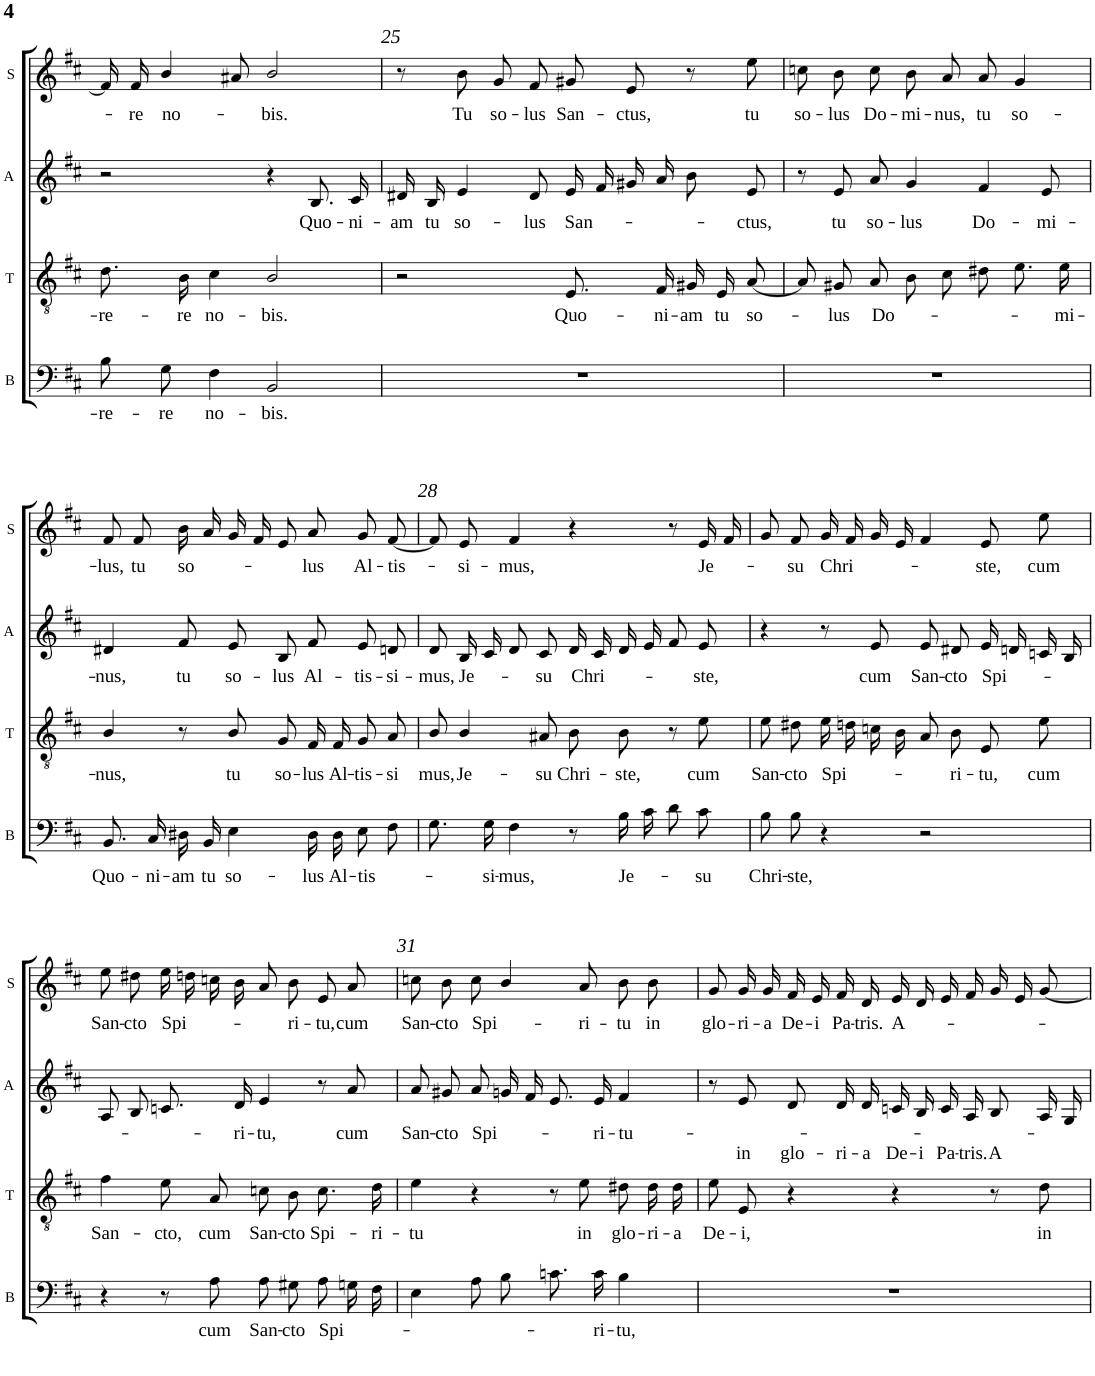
**kern	**text	**kern	**text	**kern	**text	**text	**kern	**text
*part4	*part4	*part3	*part3	*part2	*part2	*part2	*part1	*part1
*staff4	*staff4	*staff3	*staff3	*staff2	*staff2	*staff2	*staff1	*staff1
*I"Bass	*	*I"Tenor	*	*I"Alto	*	*	*I"Soprano	*
*I'B	*	*I'T	*	*I'A	*	*	*I'S	*
!!LO:PB:g=z
*clefF4	*	*clefGv2	*	*clefG2	*	*	*clefG2	*
*k[f#c#]	*	*k[f#c#]	*	*k[f#c#]	*	*	*k[f#c#]	*
*M4/4	*	*M4/4	*	*M4/4	*	*	*M4/4	*
=24	=24	=24	=24	=24	=24	=24	=24	=24
!	!LO:LY:b	!	!LO:LY:b	!	!	!	!	!
8B\L	-re-	8.d\L	-re-	2r	.	.	16f#/LL]	.
!	!	!	!	!	!	!	!	!LO:LY:b
.	.	.	.	.	.	.	16f#/JJ	-re
!	!LO:LY:b	!	!	!	!	!	!	!LO:LY:b
8G\J	-re	.	.	.	.	.	4b/	no-
!	!	!	!LO:LY:b	!	!	!	!	!
.	.	16B\Jk	-re	.	.	.	.	.
!	!LO:LY:b	!	!LO:LY:b	!	!	!	!	!
4F#\	no-	4c#\	no-	.	.	.	.	.
.	.	.	.	.	.	.	8a#X/	.
!	!LO:LY:b	!	!LO:LY:b	!	!	!	!	!LO:LY:b
2BB/	-bis.	2B/	-bis.	4r	.	.	2b/	-bis.
!	!	!	!	!	!LO:LY:b	!	!	!
.	.	.	.	8.B/L	Quo-	.	.	.
!	!	!	!	!	!LO:LY:b	!	!	!
.	.	.	.	16c#/Jk	-ni-	.	.	.
=25	=25	=25	=25	=25	=25	=25	=25	=25
!	!	!	!	!	!LO:LY:b	!	!	!
1r	.	2r	.	16d#X/LL	-am	.	8r	.
!	!	!	!	!	!LO:LY:b	!	!	!
.	.	.	.	16B/JJ	tu	.	.	.
!	!	!	!	!	!LO:LY:b	!	!	!LO:LY:b
.	.	.	.	4e/	so-	.	8b\	Tu
!	!	!	!	!	!	!	!	!LO:LY:b
.	.	.	.	.	.	.	8g/L	so-
!	!	!	!	!	!LO:LY:b	!	!	!LO:LY:b
.	.	.	.	8d#/	-lus	.	8f#/J	-lus
!	!	!	!LO:LY:b	!	!LO:LY:b	!	!	!LO:LY:b
.	.	8.E/L	Quo-	16e/LL	San-	.	8g#X/L	San-
.	.	.	.	16f#/J	.	.	.	.
!	!	!	!	!	!	!	!	!LO:LY:b
.	.	.	.	16g#X/L	.	.	8e/J	-ctus,
!	!	!	!LO:LY:b	!	!	!	!	!
.	.	16F#/Jk	-ni-	16a/JJ	.	.	.	.
!	!	!	!LO:LY:b	!	!	!	!	!
.	.	16G#X/LL	-am	8b/L	.	.	8r	.
!	!	!	!LO:LY:b	!	!	!	!	!
.	.	16E/J	tu	.	.	.	.	.
!	!	!	!LO:LY:b	!	!LO:LY:b	!	!	!LO:LY:b
.	.	[<8A/J	so-	8e/J	-ctus,	.	8ee\	tu
=26	=26	=26	=26	=26	=26	=26	=26	=26
!	!	!	!	!	!	!	!	!LO:LY:b
1r	.	8A/L]	.	8r	.	.	8ccn\L	so-
!	!	!	!LO:LY:b	!	!LO:LY:b	!	!	!LO:LY:b
.	.	8G#X/J	-lus	8e/	tu	.	8b\J	-lus
!	!	!	!LO:LY:b	!	!LO:LY:b	!	!	!LO:LY:b
.	.	8A/L	Do-	8a/	so-	.	8cc\L	Do-
!	!	!	!	!	!LO:LY:b	!	!	!LO:LY:b
.	.	8B/J	.	4g/	-lus	.	8b\J	-mi-
!	!	!	!	!	!	!	!	!LO:LY:b
.	.	8c#\L	.	.	.	.	8a/L	-nus,
!	!	!	!	!	!LO:LY:b	!	!	!LO:LY:b
.	.	8d#X\J	.	4f#/	Do-	.	8a/J	tu
!	!	!	!	!	!	!	!	!LO:LY:b
.	.	8.e\L	.	.	.	.	4g/	so-
!	!	!	!	!	!LO:LY:b	!	!	!
.	.	.	.	8e/	-mi-	.	.	.
!	!	!	!LO:LY:b	!	!	!	!	!
.	.	16e\Jk	-mi-	.	.	.	.	.
!!LO:LB:g=z
=27	=27	=27	=27	=27	=27	=27	=27	=27
!	!LO:LY:b	!	!LO:LY:b	!	!LO:LY:b	!	!	!LO:LY:b
8.BB/L	Quo-	4B/	-nus,	4d#X/	-nus,	.	8f#/L	-lus,
!	!	!	!	!	!	!	!	!LO:LY:b
.	.	.	.	.	.	.	8f#/J	tu
!	!LO:LY:b	!	!	!	!	!	!	!
16C#/Jk	-ni-	.	.	.	.	.	.	.
!	!LO:LY:b	!	!	!	!LO:LY:b	!	!	!LO:LY:b
16D#X/LL	-am	8r	.	8f#/L	tu	.	16b/LL	so-
!	!LO:LY:b	!	!	!	!	!	!	!
16BB/JJ	tu	.	.	.	.	.	16a/J	.
!	!LO:LY:b	!	!LO:LY:b	!	!LO:LY:b	!	!	!
4E\	so-	8B/	tu	8e/J	so-	.	16g/L	.
.	.	.	.	.	.	.	16f#/JJ	.
!	!	!	!LO:LY:b	!	!LO:LY:b	!	!	!
.	.	8G/L	so-	8B/L	-lus	.	8e/L	.
!	!LO:LY:b	!	!LO:LY:b	!	!LO:LY:b	!	!	!LO:LY:b
16D#\LL	-lus	16F#/L	-lus	8f#/J	Al-	.	8a/J	-lus
!	!LO:LY:b	!	!LO:LY:b	!	!	!	!	!
16D#\JJ	Al-	16F#/JJ	Al-	.	.	.	.	.
!	!LO:LY:b	!	!LO:LY:b	!	!LO:LY:b	!	!	!LO:LY:b
8E\L	-tis-	8G/L	-tis-	8e/L	-tis-	.	8g/L	Al-
!	!	!	!LO:LY:b	!	!LO:LY:b	!	!	!LO:LY:b
8F#\J	.	8A/J	-si	8dn/J	-si-	.	[<8f#/J	-tis-
=28	=28	=28	=28	=28	=28	=28	=28	=28
!	!	!	!LO:LY:b	!	!LO:LY:b	!	!	!
8.G\L	.	8B/	mus,	8d/L	-mus,	.	8f#/L]	.
!	!	!	!LO:LY:b	!	!LO:LY:b	!	!	!LO:LY:b
.	.	4B/	Je-	16B/L	Je-	.	8e/J	-si-
!	!LO:LY:b	!	!	!	!	!	!	!
16G\Jk	-si-	.	.	16c#/JJ	.	.	.	.
!	!LO:LY:b	!	!	!	!	!	!	!LO:LY:b
4F#\	-mus,	.	.	8d/L	.	.	4f#/	-mus,
!	!	!	!LO:LY:b	!	!LO:LY:b	!	!	!
.	.	8A#X/	-su	8c#/J	-su	.	.	.
!	!	!	!LO:LY:b	!	!LO:LY:b	!	!	!
8r	.	8B\L	Chri-	16d/LL	Chri-	.	4r	.
.	.	.	.	16c#/J	.	.	.	.
!	!LO:LY:b	!	!LO:LY:b	!	!	!	!	!
16B\LL	Je-	8B\J	-ste,	16d/L	.	.	.	.
16c#\JJ	.	.	.	16e/JJ	.	.	.	.
8d\L	.	8r	.	8f#/L	.	.	8r	.
!	!LO:LY:b	!	!LO:LY:b	!	!LO:LY:b	!	!	!LO:LY:b
8c#\J	-su	8e\	cum	8e/J	-ste,	.	16e/LL	Je-
.	.	.	.	.	.	.	16f#/JJ	.
=29	=29	=29	=29	=29	=29	=29	=29	=29
!	!LO:LY:b	!	!LO:LY:b	!	!	!	!	!
8B\L	Chri-	8e\L	San-	4r	.	.	8g/L	.
!	!LO:LY:b	!	!LO:LY:b	!	!	!	!	!LO:LY:b
8B\J	-ste,	8d#X\J	-cto	.	.	.	8f#/J	-su
!	!	!	!LO:LY:b	!	!	!	!	!LO:LY:b
4r	.	16e\LL	Spi-	8r	.	.	16g/LL	Chri-
.	.	16dn\J	.	.	.	.	16f#/J	.
!	!	!	!	!	!LO:LY:b	!	!	!
.	.	16cn\L	.	8e/	cum	.	16g/L	.
.	.	16B\JJ	.	.	.	.	16e/JJ	.
!	!	!	!	!	!LO:LY:b	!	!	!
2r	.	8A/L	.	8e/L	San-	.	4f#/	.
!	!	!	!LO:LY:b	!	!LO:LY:b	!	!	!
.	.	8B/J	-ri-	8d#X/J	-cto	.	.	.
!	!	!	!LO:LY:b	!	!LO:LY:b	!	!	!LO:LY:b
.	.	8E/L	-tu,	16e/LL	Spi-	.	8e/L	-ste,
.	.	.	.	16dn/J	.	.	.	.
!	!	!	!LO:LY:b	!	!	!	!	!LO:LY:b
.	.	8e/J	cum	16cn/L	.	.	8ee/J	cum
.	.	.	.	16B/JJ	.	.	.	.
!!LO:LB:g=z
=30	=30	=30	=30	=30	=30	=30	=30	=30
!	!	!	!LO:LY:b	!	!	!	!	!LO:LY:b
4r	.	4f#\	San-	8A/L	.	.	8ee\L	San-
!	!	!	!	!	!	!	!	!LO:LY:b
.	.	.	.	8B/J	.	.	8dd#X\J	-cto
!	!	!	!LO:LY:b	!	!	!	!	!LO:LY:b
8r	.	8e\L	-cto,	8.cn/L	.	.	16ee\LL	Spi-
.	.	.	.	.	.	.	16ddn\J	.
!	!LO:LY:b	!	!LO:LY:b	!	!	!	!	!
8A\	cum	8A\J	cum	.	.	.	16ccn\L	.
!	!	!	!	!	!LO:LY:b	!	!	!
.	.	.	.	16d/Jk	-ri-	.	16b\JJ	.
!	!LO:LY:b	!	!LO:LY:b	!	!LO:LY:b	!	!	!
8A\L	San-	8cn\L	San-	4e/	-tu,	.	8a/L	.
!	!LO:LY:b	!	!LO:LY:b	!	!	!	!	!LO:LY:b
8G#X\J	-cto	8B\J	-cto	.	.	.	8b/J	-ri-
!	!LO:LY:b	!	!LO:LY:b	!	!	!	!	!LO:LY:b
8A\L	Spi-	8.c\L	Spi-	8r	.	.	8e/L	-tu,
!	!	!	!	!	!LO:LY:b	!	!	!LO:LY:b
16Gn\L	.	.	.	8a/	cum	.	8a/J	cum
!	!	!	!LO:LY:b	!	!	!	!	!
16F#\JJ	.	16d\Jk	-ri-	.	.	.	.	.
=31	=31	=31	=31	=31	=31	=31	=31	=31
!	!	!	!LO:LY:b	!	!LO:LY:b	!	!	!LO:LY:b
4E\	.	4e\	-tu	8a/L	San-	.	8ccn\L	San-
!	!	!	!	!	!LO:LY:b	!	!	!LO:LY:b
.	.	.	.	8g#X/J	-cto	.	8b\J	-cto
!	!	!	!	!	!LO:LY:b	!	!	!LO:LY:b
8A\L	.	4r	.	8a/L	Spi-	.	8cc\	Spi-
8B\J	.	.	.	16gn/L	.	.	4b/	.
.	.	.	.	16f#/JJ	.	.	.	.
8.cn\L	.	8r	.	8.e/L	.	.	.	.
!	!	!	!LO:LY:b	!	!	!	!	!LO:LY:b
.	.	8e\	in	.	.	.	8a/	-ri-
!	!LO:LY:b	!	!	!	!LO:LY:b	!	!	!
16c\Jk	-ri-	.	.	16e/Jk	-ri-	.	.	.
!	!LO:LY:b	!	!LO:LY:b	!	!LO:LY:b	!	!	!LO:LY:b
4B\	-tu,	8d#X\L	glo-	4f#/	-tu-	.	8b\L	-tu
!	!	!	!LO:LY:b	!	!	!	!	!LO:LY:b
.	.	16d#\L	-ri-	.	.	.	8b\J	in
!	!	!	!LO:LY:b	!	!	!	!	!
.	.	16d#\JJ	-a	.	.	.	.	.
=32	=32	=32	=32	=32	=32	=32	=32	=32
!	!	!	!LO:LY:b	!	!	!	!	!LO:LY:b
1r	.	8e/L	De-	8r	.	.	8g/L	glo-
!	!	!	!LO:LY:b	!	!	!LO:LY:b	!	!LO:LY:b
.	.	8E/J	-i,	8e/	.	in	16g/L	-ri-
!	!	!	!	!	!	!	!	!LO:LY:b
.	.	.	.	.	.	.	16g/JJ	-a
!	!	!	!	!	!	!LO:LY:b	!	!LO:LY:b
.	.	4r	.	8d/L	.	glo-	16f#/LL	De-
!	!	!	!	!	!	!	!	!LO:LY:b
.	.	.	.	.	.	.	16e/J	-i
!	!	!	!	!	!	!LO:LY:b	!	!LO:LY:b
.	.	.	.	16d/L	.	-ri-	16f#/L	Pa-
!	!	!	!	!	!	!LO:LY:b	!	!LO:LY:b
.	.	.	.	16d/JJ	.	-a	16d/JJ	-tris.
!	!	!	!	!	!	!LO:LY:b	!	!LO:LY:b
.	.	4r	.	16cn/LL	.	De-	16e/LL	A-
!	!	!	!	!	!	!LO:LY:b	!	!
.	.	.	.	16B/J	.	-i	16d/J	.
!	!	!	!	!	!	!LO:LY:b	!	!
.	.	.	.	16c/L	.	Pa-	16e/L	.
!	!	!	!	!	!	!LO:LY:b	!	!
.	.	.	.	16A/JJ	.	-tris.	16f#/JJ	.
!	!	!	!	!	!	!LO:LY:b	!	!
.	.	8r	.	8B/L	.	A	16g/LL	.
.	.	.	.	.	.	.	16e/J	.
!	!	!	!LO:LY:b	!	!	!	!	!
.	.	8d\	in	16A/L	.	.	[<8g/J	.
.	.	.	.	16G/JJ	.	.	.	.
=	=	=	=	=	=	=	=	=
*-	*-	*-	*-	*-	*-	*-	*-	*-
